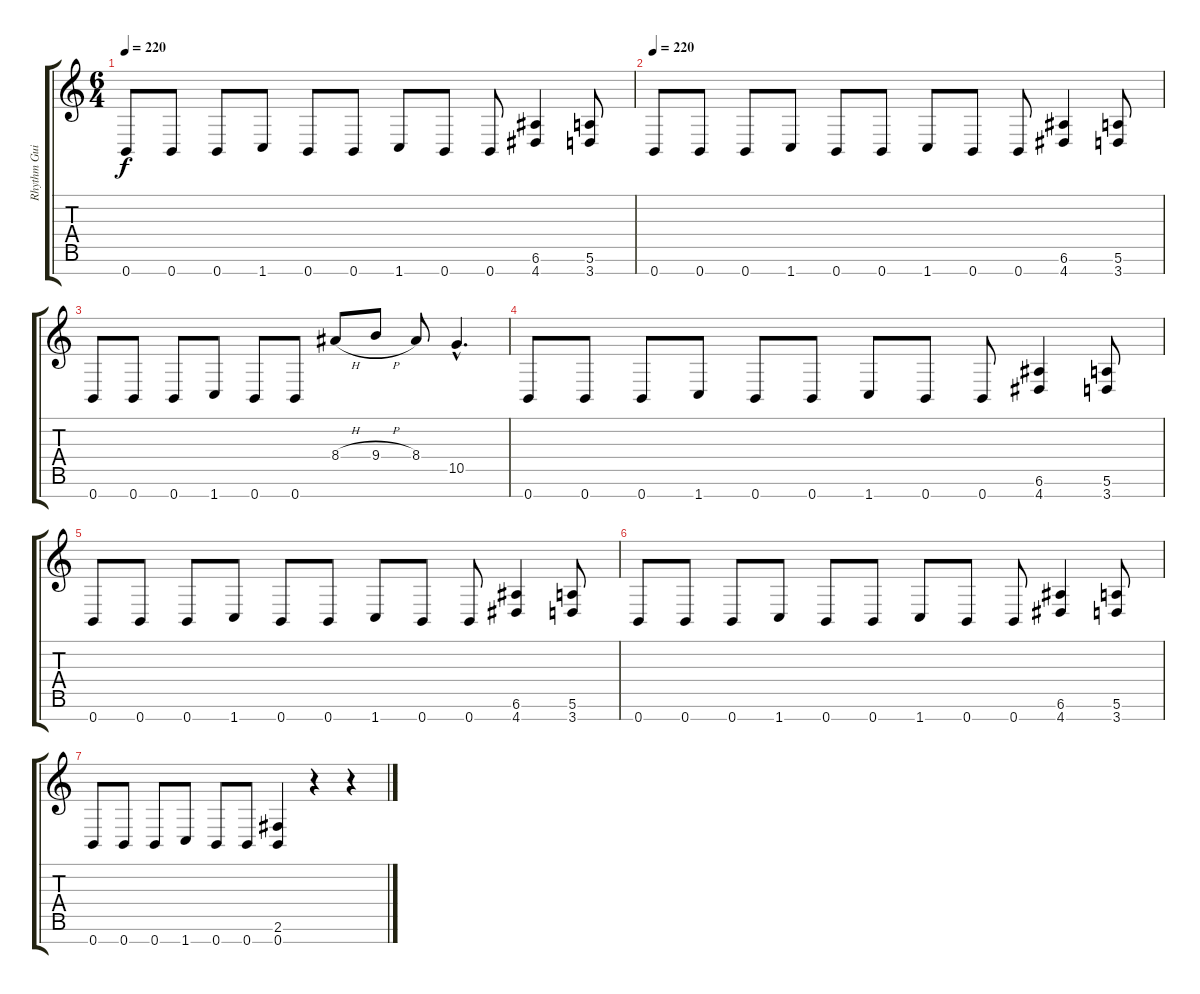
\track ("Rhythm Guitar" "Rhythm Gui") {instrument distortionguitar}
\staff {score tabs}
\tuning (E4 B3 G3 D3 A2 E2 B1) {hide}
\ts (6 4)
\tempo 220
\clef g2
\ks c
0.7.8{dy f} 0.7.8 0.7.8 1.7.8 0.7.8 0.7.8 1.7.8 0.7.8 0.7.8 (6.6 4.7).4 (5.6 3.7).8 |
\tempo 220
0.7.8 0.7.8 0.7.8 1.7.8 0.7.8 0.7.8 1.7.8 0.7.8 0.7.8 (6.6 4.7).4 (5.6 3.7).8 |
0.7.8 0.7.8 0.7.8 1.7.8 0.7.8 0.7.8 8.4{h}.8 9.4{h}.8 8.4.8 10.5{hac}.4{d} |
0.7.8 0.7.8 0.7.8 1.7.8 0.7.8 0.7.8 1.7.8 0.7.8 0.7.8 (6.6 4.7).4 (5.6 3.7).8 |
0.7.8 0.7.8 0.7.8 1.7.8 0.7.8 0.7.8 1.7.8 0.7.8 0.7.8 (6.6 4.7).4 (5.6 3.7).8 |
0.7.8 0.7.8 0.7.8 1.7.8 0.7.8 0.7.8 1.7.8 0.7.8 0.7.8 (6.6 4.7).4 (5.6 3.7).8 |
0.7.8 0.7.8 0.7.8 1.7.8 0.7.8 0.7.8 (2.6 0.7).4 r.4 r.4
